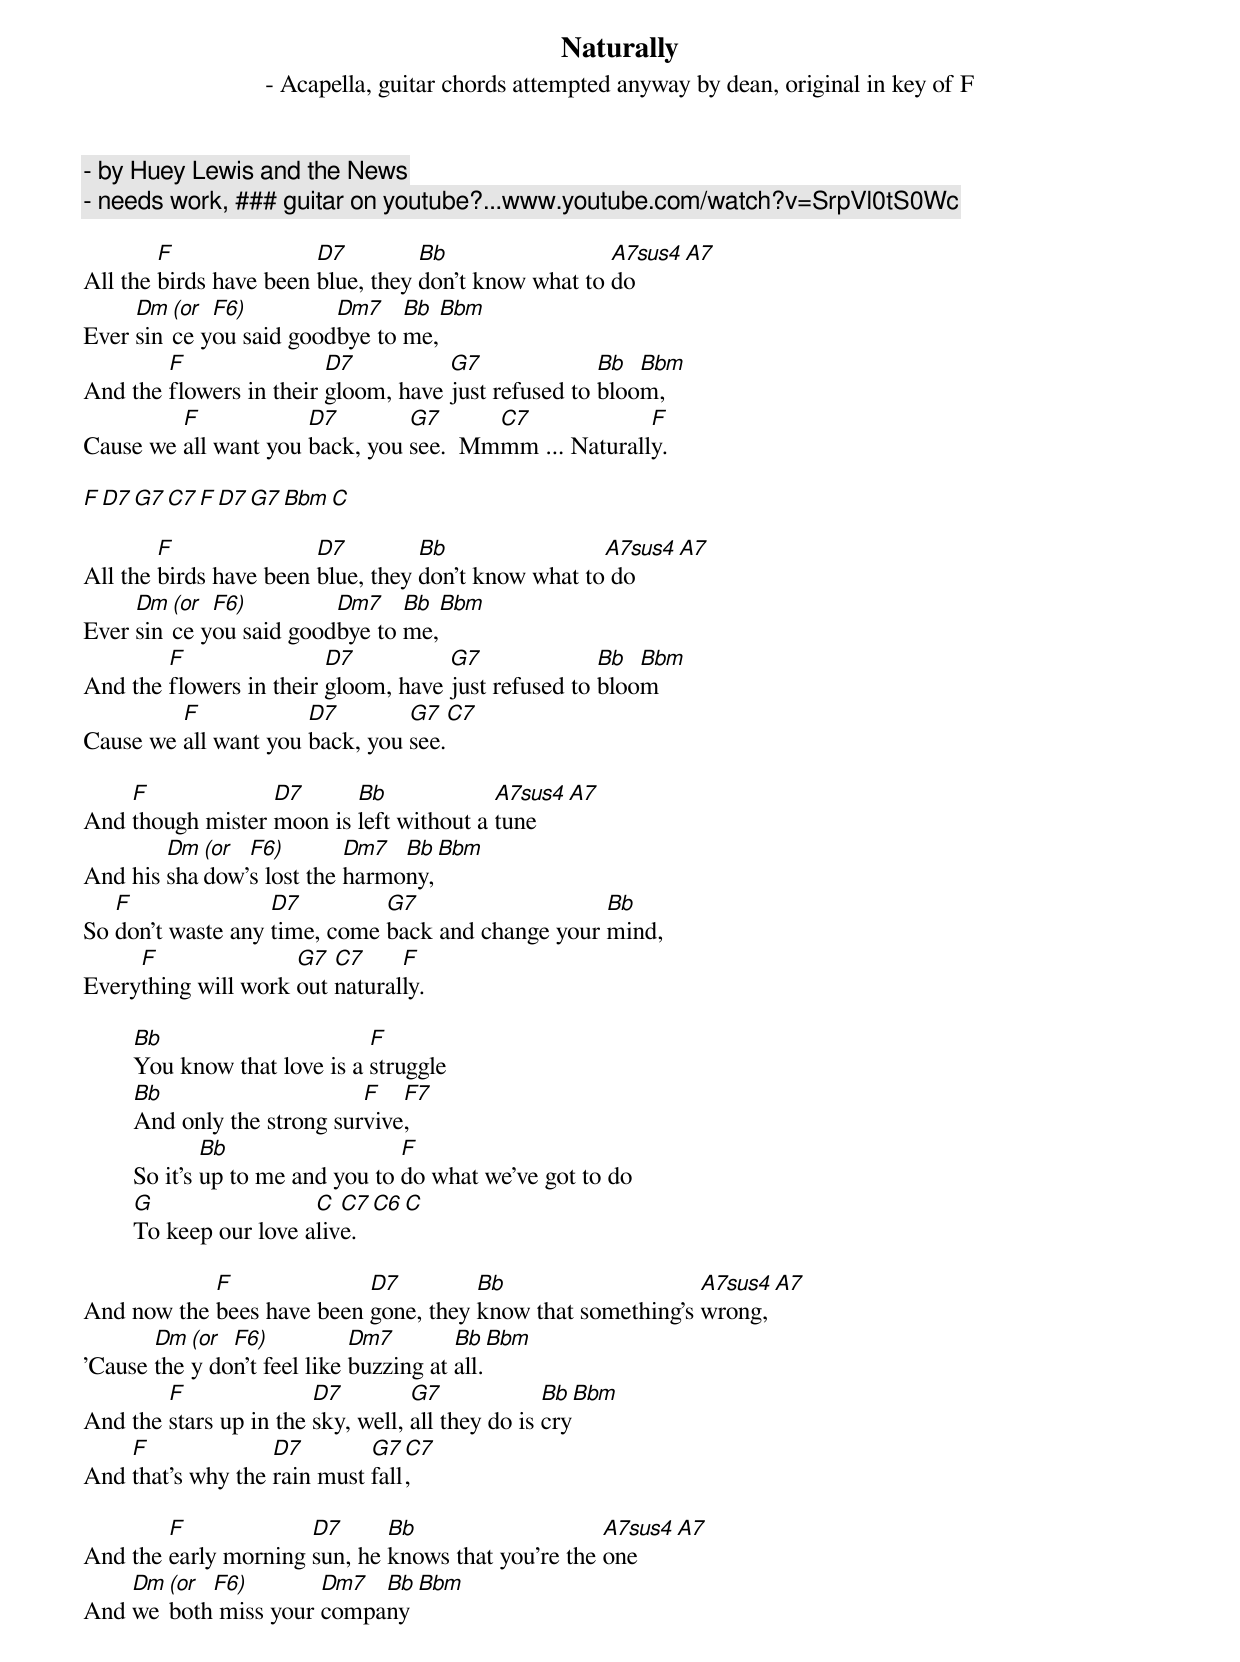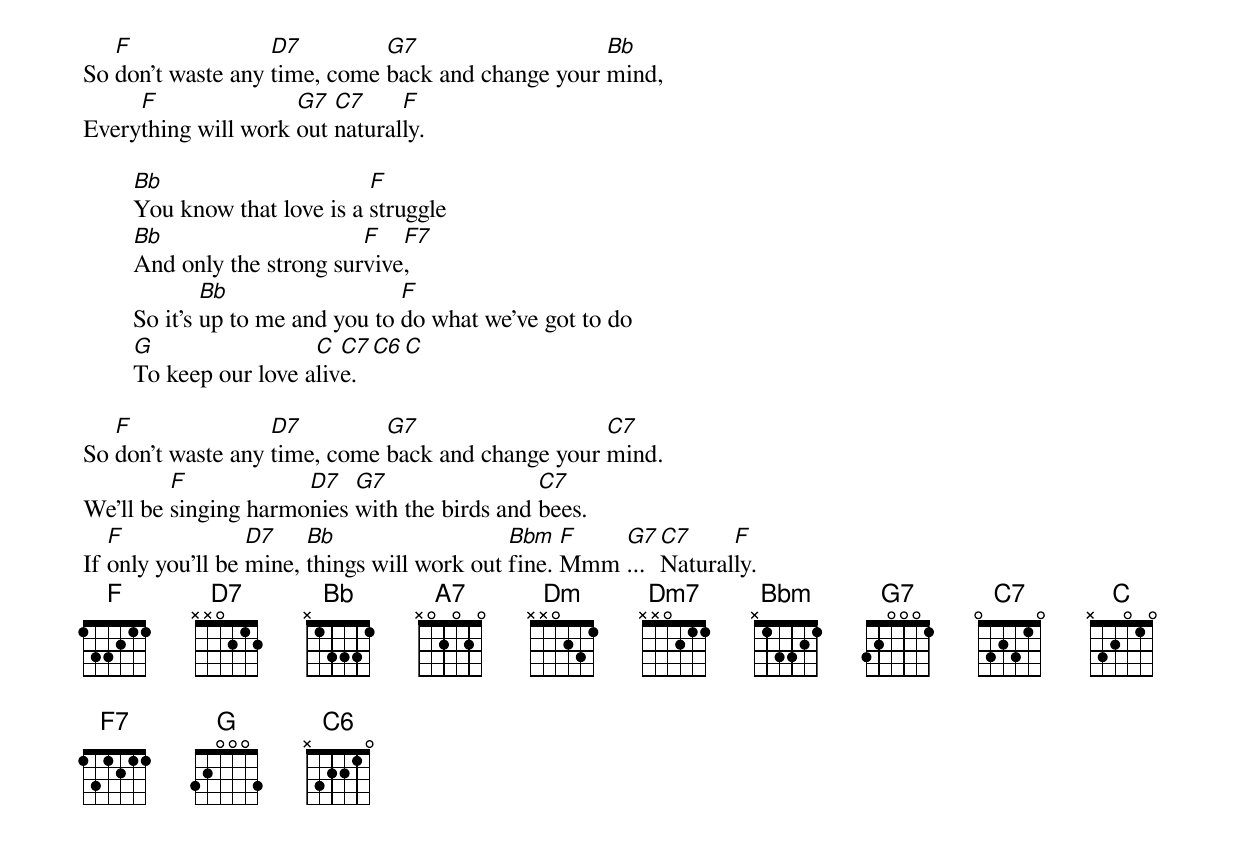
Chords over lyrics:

Naturally
 - Acapella, guitar chords attempted anyway by dean, original in key of F
 - by Huey Lewis and the News
 - needs work, ### guitar on youtube?...www.youtube.com/watch?v=SrpVl0tS0Wc

        F               D7         Bb                 A7sus4  A7
All the birds have been blue, they don't know what to do
     Dm (or F6)         Dm7    Bb  Bbm
Ever since you said goodbye to me,
        F                D7          G7              Bb  Bbm
And the flowers in their gloom, have just refused to bloom,
         F            D7        G7      C7             F
Cause we all want you back, you see.  Mmmm ... Naturally.

F  D7 G7 C7    F  D7 G7 Bbm C

        F               D7         Bb                A7sus4  A7
All the birds have been blue, they don't know what to do
     Dm (or F6)         Dm7    Bb  Bbm
Ever since you said goodbye to me,
        F                D7          G7              Bb  Bbm
And the flowers in their gloom, have just refused to bloom
         F            D7        G7  C7
Cause we all want you back, you see.

    F             D7      Bb             A7sus4  A7
And though mister moon is left without a tune
        Dm (or F6)        Dm7  Bb  Bbm
And his shadow's lost the harmony,
   F               D7         G7                   Bb
So don't waste any time, come back and change your mind,
     F               G7  C7     F
Everything will work out naturally.

        Bb                      F
        You know that love is a struggle
        Bb                     F   F7
        And only the strong survive,
                Bb                  F
        So it's up to me and you to do what we've got to do
        G                 C  C7 C6 C
        To keep our love alive.

            F              D7         Bb                    A7sus4  A7
And now the bees have been gone, they know that something's wrong,
       Dm (or F6)           Dm7        Bb  Bbm
'Cause they don't feel like buzzing at all.
        F               D7         G7             Bb  Bbm
And the stars up in the sky, well, all they do is cry
    F              D7        G7  C7
And that's why the rain must fall,

        F             D7      Bb                    A7sus4  A7
And the early morning sun, he knows that you're the one
    Dm (or F6)        Dm7  Bb  Bbm
And we both miss your company
   F               D7         G7                   Bb
So don't waste any time, come back and change your mind,
     F               G7  C7     F
Everything will work out naturally.

        Bb                      F
        You know that love is a struggle
        Bb                     F   F7
        And only the strong survive,
                Bb                  F
        So it's up to me and you to do what we've got to do
        G                 C  C7 C6 C
        To keep our love alive.

   F               D7         G7                   C7
So don't waste any time, come back and change your mind.
         F            D7   G7                 C7
We'll be singing harmonies with the birds and bees.
   F              D7    Bb                   Bbm   F   G7  C7     F
If only you'll be mine, things will work out fine. Mmm ... Naturally.
